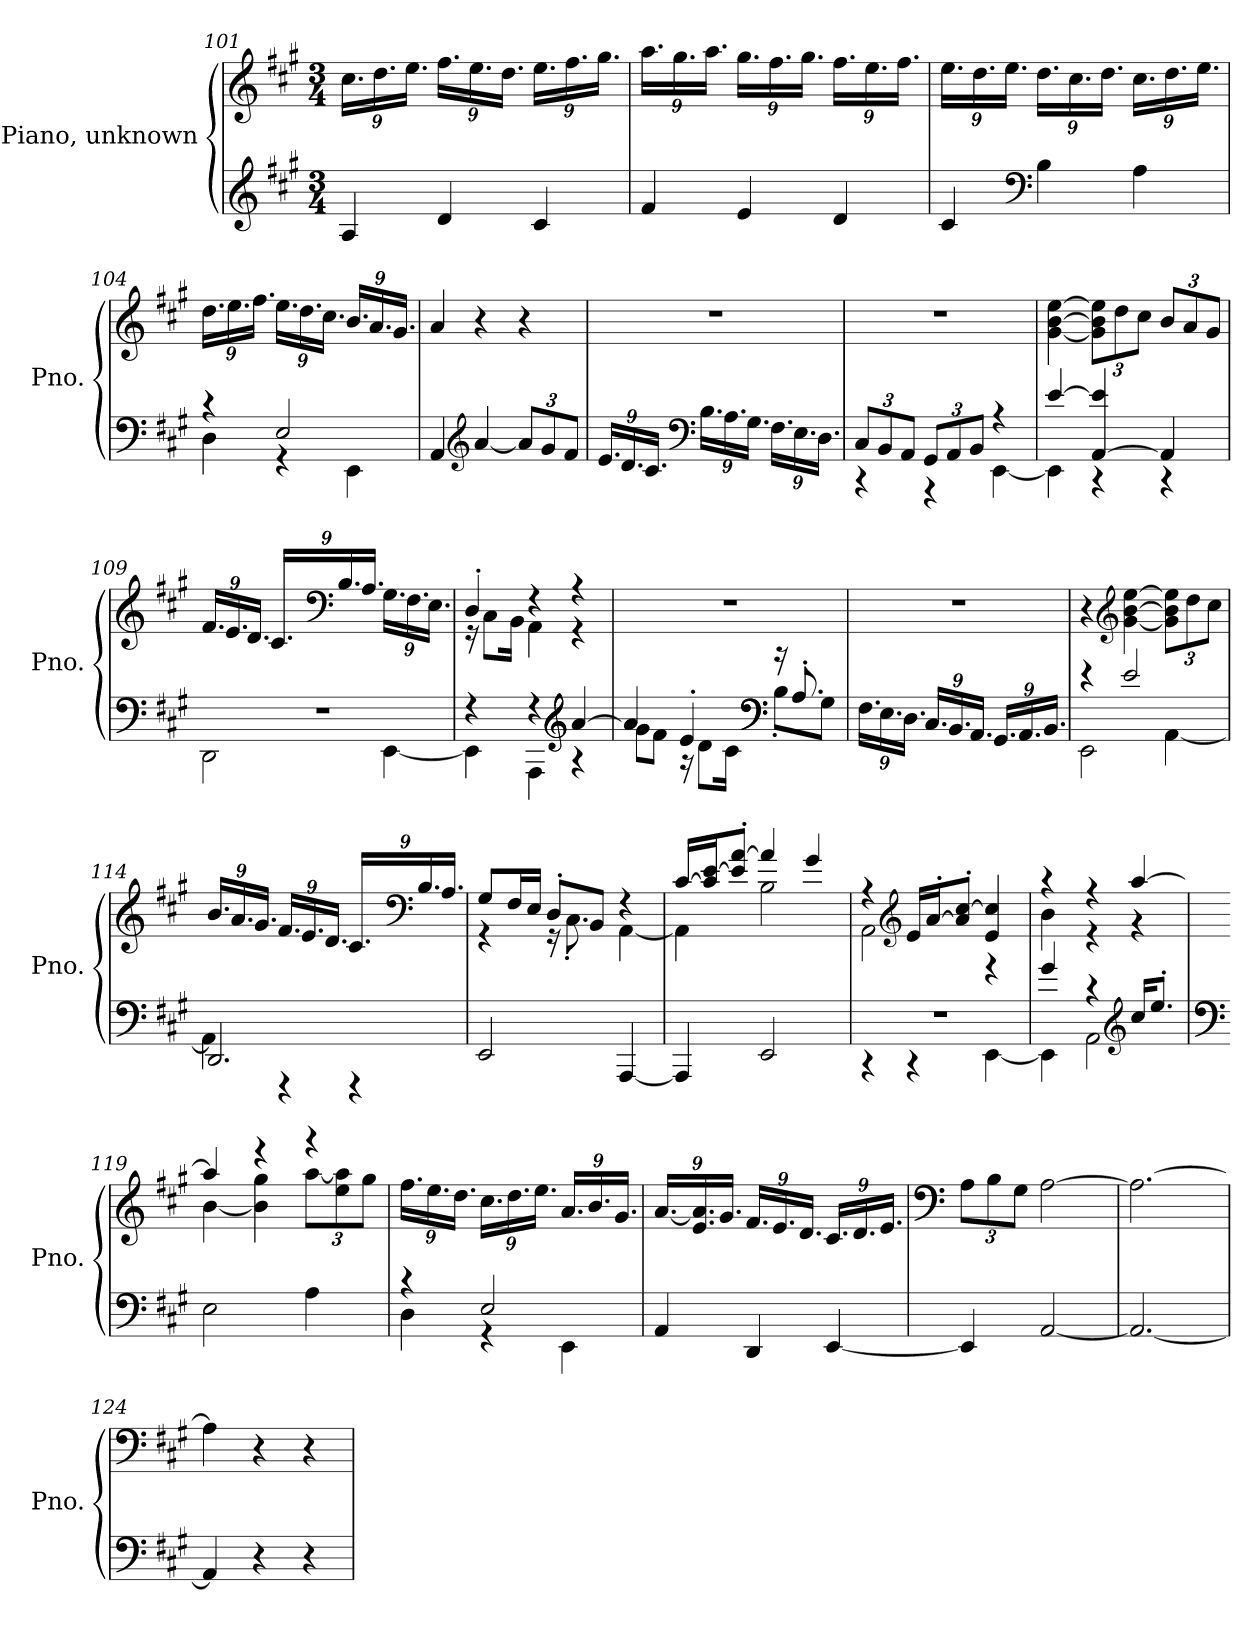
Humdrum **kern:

**kern	**kern
*part1	*part1
*staff2	*staff1
*I"Piano, unknown	*
*I'Pno.	*
*clefG2	*clefG2
*k[f#c#g#]	*k[f#c#g#]
*M3/4	*M3/4
*	*Xbrackettup
=101	=101
4A/	18.cc#\LL
.	18.dd\
.	18.ee\JJ
4d/	18.ff#\LL
.	18.ee\
.	18.dd\JJ
4c#/	18.ee\LL
.	18.ff#\
.	18.gg#\JJ
!!LO:LB:g=z
=102	=102
4f#/	18.aa\LL
.	18.gg#\
.	18.aa\JJ
4e/	18.gg#\LL
.	18.ff#\
.	18.gg#\JJ
4d/	18.ff#\LL
.	18.ee\
.	18.ff#\JJ
=103	=103
4c#/	18.ee\LL
.	18.dd\
.	18.ee\JJ
*clefF4	*
4B\	18.dd\LL
.	18.cc#\
.	18.dd\JJ
4A\	18.cc#\LL
.	18.dd\
.	18.ee\JJ
=104	=104
*^	*
4r	4D\	18.dd\LL
.	.	18.ee\
.	.	18.ff#\JJ
2E/	4r	18.ee\LL
.	.	18.dd\
.	.	18.cc#\JJ
.	4EE\	18.b/LL
.	.	18.a/
.	.	18.g#/JJ
*v	*v	*
!!LO:LB:g=z
=105	=105
4AA/	4a/
*clefG2	*
[4a/	4r
*Xbrackettup	*
12a/L]	4r
12g#/	.
12f#/J	.
=106	=106
18.e/LL	2.r
18.d/	.
18.c#/JJ	.
*clefF4	*
18.B\LL	.
18.A\	.
18.G#\JJ	.
18.F#\LL	.
18.E\	.
18.D\JJ	.
=107	=107
*^	*
12C#/L	4r	2.r
12BB/	.	.
12AA/J	.	.
12GG#/L	4r	.
12AA/	.	.
12BB/J	.	.
4r	[4EE\	.
=108	=108	=108
[4e/	4EE\]	[4g#\ [4b\ [4ee\
[4AA/ 4e/]	4r	12g#\] 12b\] 12ee\]L
.	.	12dd\
.	.	12cc#\J
4AA/]	4r	12b/L
.	.	12a/
.	.	12g#/J
!!LO:LB:g=z
=109	=109	=109
2.r	2DD\	18.f#/LL
.	.	18.e/
.	.	18.d/JJ
.	.	18.c#/LL
*	*	*clefF4
.	.	18.B/
.	.	18.A/JJ
.	[4EE\	18.G#\LL
.	.	18.F#\
.	.	18.E\JJ
=110	=110	=110
*	*	*^
4r	4EE\]	4D'/	16r
.	.	.	8C#\L
.	.	.	16BB\Jk
4r	4AAA\	4r	4AA\
*clefG2	*	*	*
[4a/	4r	4r	4r
*	*	*v	*v
=111	=111	=111
4a/]	8g#\L	2.r
.	8f#\J	.
4e'/	16r	.
.	8d\L	.
.	16c#\Jk	.
*clefF4	*	*
16r	8B'\L	.
8.A'/	.	.
.	8G#\J	.
*v	*v	*
!!LO:LB:g=z
=112	=112
18.F#\LL	2.r
18.E\	.
18.D\JJ	.
18.C#/LL	.
18.BB/	.
18.AA/JJ	.
18.GG#/LL	.
18.AA/	.
18.BB/JJ	.
=113	=113
*^	*
4r	2EE\	4r
*	*	*clefG2
2e/	.	[4g#\ [4b\ [4ee\
.	[4AA\	12g#\] 12b\] 12ee\]L
.	.	12dd\
.	.	12cc#\J
=114	=114	=114
2.DD/	4AA\]	18.b/LL
.	.	18.a/
.	.	18.g#/JJ
.	4r	18.f#/LL
.	.	18.e/
.	.	18.d/JJ
.	4r	18.c#/LL
*	*	*clefF4
.	.	18.B/
.	.	18.A/JJ
*v	*v	*
=115	=115
*	*^
2EE/	8G#/L	4r
.	16F#/L	.
.	16E/JJ	.
.	8D'/L	16r
.	.	8.C#'\
.	8BB/J	.
[4AAA/	4r	[4AA\
!!LO:LB:g=z	!!
=116	=116	=116
4AAA/]	[16c#/LL	4AA\]
.	16c#/] [16e/J	.
.	8e/]' [8a/'J	.
2EE/	4a/]	2B\
.	4g#/	.
=117	=117	=117
*^	*	*
2.r	4r	4r	2AA\
*	*	*clefG2	*
.	4r	16e/LL	.
.	.	[16a'/J	.
.	.	8a/]' [8cc#/'J	.
.	[4EE\	4e/ 4cc#/]	4r
=118	=118	=118	=118
4g#/	4EE\]	4r	4b\
4r	2AA\	4r	4r
*clefG2	*	*	*
16cc#/KL	.	[4aa/	4r
8.ee'/J	.	.	.
*v	*v	*	*
=119	=119	=119
*clefF4	*	*
2E\	4aa/]	[4b\
.	4r	4b\] 4gg#\
4A\	4r	[12aa\L
.	.	12ee\ 12aa\]
.	.	12gg#\J
*	*v	*v
!!LO:PB:g=z
=120	=120
*^	*
4r	4D\	18.ff#\LL
.	.	18.ee\
.	.	18.dd\JJ
2E/	4r	18.cc#\LL
.	.	18.dd\
.	.	18.ee\JJ
.	4EE\	18.a/LL
.	.	18.b/
.	.	18.g#/JJ
*v	*v	*
=121	=121
4AA/	[18.a/LL
.	18.e/ 18.a/]
.	18.g#/JJ
4DD/	18.f#/LL
.	18.e/
.	18.d/JJ
[4EE/	18.c#/LL
.	18.d/
.	18.e/JJ
=122	=122
*	*clefF4
4EE/]	12A\L
.	12B\
.	12G#\J
[2AA/	[2A\
=123	=123
2.AA/_	2.A\_
=124	=124
4AA/]	4A\]
4r	4r
4r	4r
=	=
*-	*-
